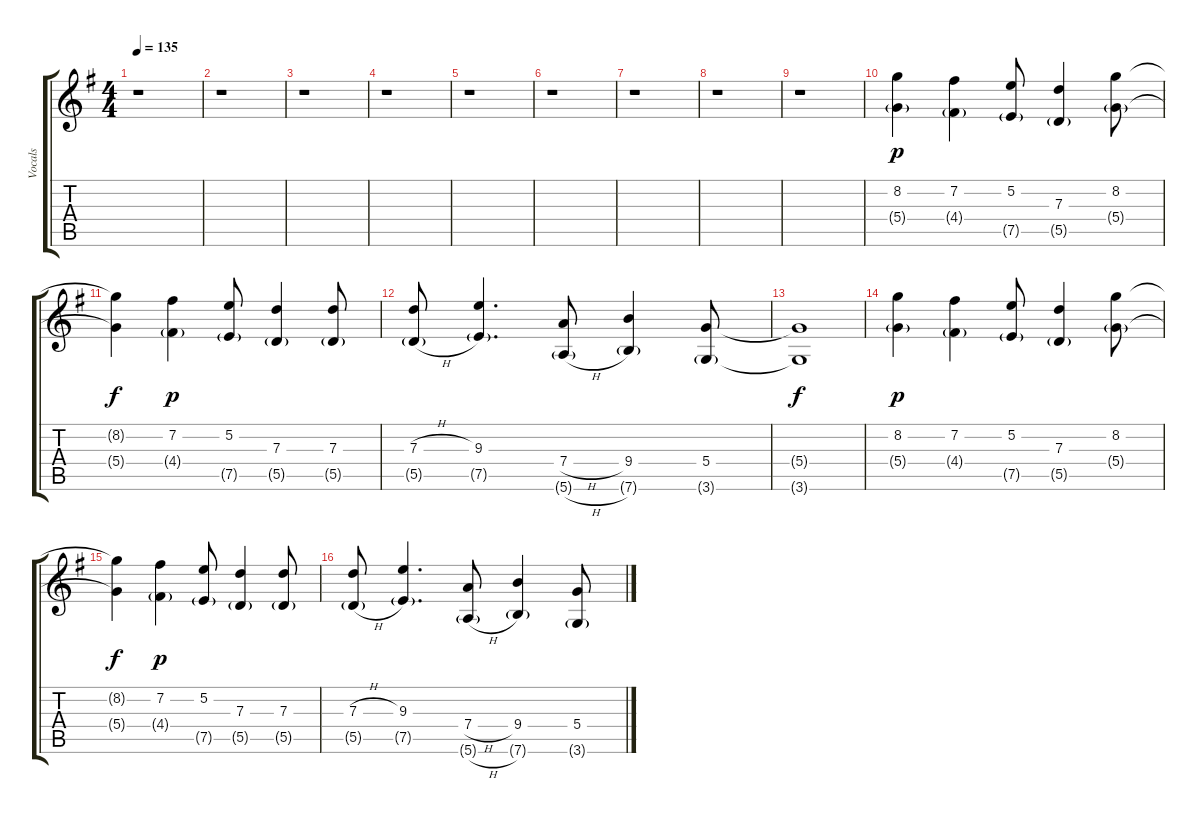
\track ("Vocals" "Vocals") {instrument acousticguitarnylon}
\staff {score tabs}
\tuning (E4 B3 G3 D3 A2 E2) {hide}
\ts (4 4)
\tempo 135
\clef g2
\ks g
r.1{dy f} |
r.1 |
r.1 |
r.1 |
r.1 |
r.1 |
r.1 |
r.1 |
r.1 |
(8.2 5.4{g}).4{dy p} (7.2 4.4{g}).4 (5.2 7.5{g}).8 (7.3 5.5{g}).4 (8.2 5.4{g}).8 |
(8.2{t} 5.4{t}).4{dy f} (7.2 4.4{g}).4{dy p} (5.2 7.5{g}).8 (7.3 5.5{g}).4 (7.3 5.5{g}).8 |
(7.3{h} 5.5{h g}).8 (9.3 7.5{g}).4{d} (7.4{h} 5.6{h g}).8 (9.4 7.6{g}).4 (5.4 3.6{g}).8 |
(5.4{t} 3.6{t}).1{dy f} |
(8.2 5.4{g}).4{dy p} (7.2 4.4{g}).4 (5.2 7.5{g}).8 (7.3 5.5{g}).4 (8.2 5.4{g}).8 |
(8.2{t} 5.4{t}).4{dy f} (7.2 4.4{g}).4{dy p} (5.2 7.5{g}).8 (7.3 5.5{g}).4 (7.3 5.5{g}).8 |
(7.3{h} 5.5{h g}).8 (9.3 7.5{g}).4{d} (7.4{h} 5.6{h g}).8 (9.4 7.6{g}).4 (5.4 3.6{g}).8
